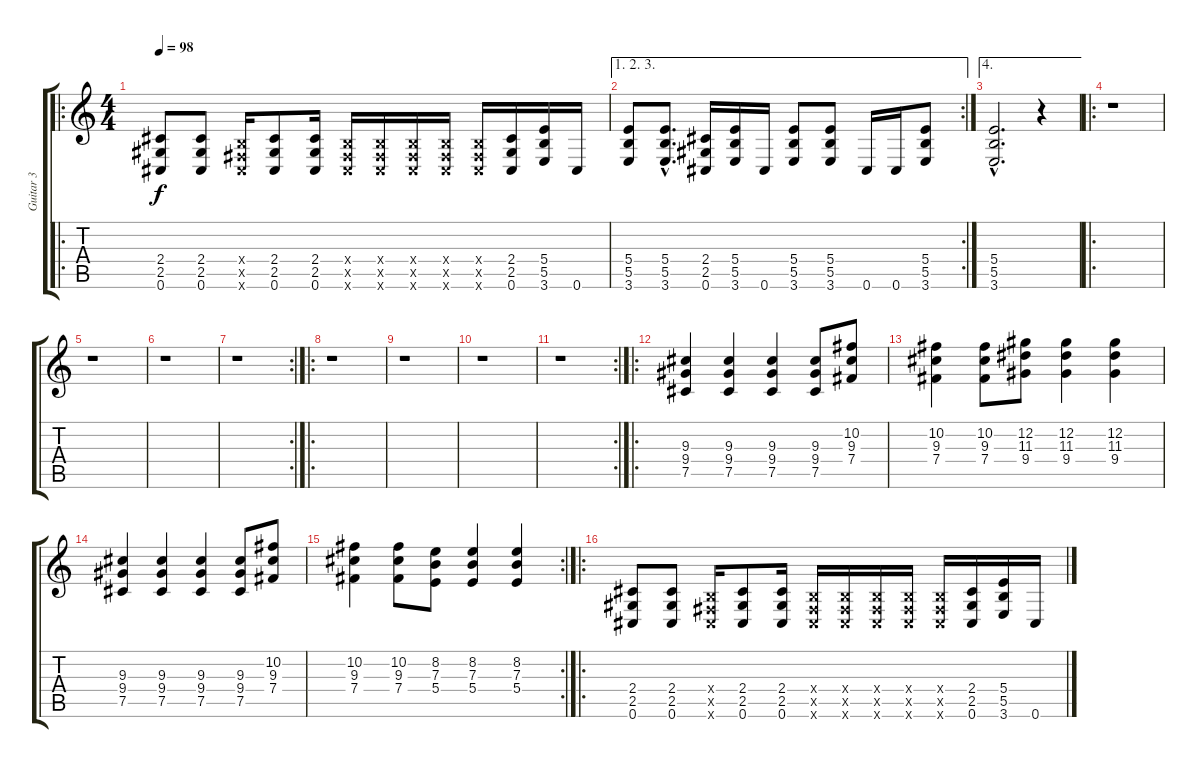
\track ("Guitar 3" "Guitar 3") {instrument overdrivenguitar}
\staff {score tabs}
\tuning (Db4 Ab3 E3 B2 Gb2 Db2) {hide}
\ro
\ts (4 4)
\tempo 98
\clef g2
\ks c
(2.4 2.5 0.6).8{dy f} (2.4 2.5 0.6).8 (0.4{x} 0.5{x} 0.6{x}).16 (2.4 2.5 0.6).8 (2.4 2.5 0.6).16 (0.4{x} 0.5{x} 0.6{x}).16 (0.4{x} 0.5{x} 0.6{x}).16 (0.4{x} 0.5{x} 0.6{x}).16 (0.4{x} 0.5{x} 0.6{x}).16 (0.4{x} 0.5{x} 0.6{x}).16 (2.4 2.5 0.6).16 (5.4 5.5 3.6).16 0.6.16 |
\ae (1 2 3)
\rc 2
(5.4 5.5 3.6).8 (5.4{hac} 5.5{hac} 3.6{hac}).8{d} (2.4 2.5 0.6).16 (5.4 5.5 3.6).16 0.6.16 (5.4 5.5 3.6).8 (5.4 5.5 3.6).8 0.6.16 0.6.16 (5.4 5.5 3.6).8 |
\ae 4
(5.4{hac} 5.5{hac} 3.6{hac}).2{d} r.4 |
\ro
r.1 |
r.1 |
r.1 |
\rc 2
r.1 |
\ro
r.1 |
r.1 |
r.1 |
\rc 2
r.1 |
\ro
(9.3 9.4 7.5).4 (9.3 9.4 7.5).4 (9.3 9.4 7.5).4 (9.3 9.4 7.5).8 (10.2 9.3 7.4).8 |
(10.2 9.3 7.4).4 (10.2 9.3 7.4).8 (12.2 11.3 9.4).8 (12.2 11.3 9.4).4 (12.2 11.3 9.4).4 |
(9.3 9.4 7.5).4 (9.3 9.4 7.5).4 (9.3 9.4 7.5).4 (9.3 9.4 7.5).8 (10.2 9.3 7.4).8 |
\rc 2
(10.2 9.3 7.4).4 (10.2 9.3 7.4).8 (8.2 7.3 5.4).8 (8.2 7.3 5.4).4 (8.2 7.3 5.4).4 |
\ro
(2.4 2.5 0.6).8 (2.4 2.5 0.6).8 (0.4{x} 0.5{x} 0.6{x}).16 (2.4 2.5 0.6).8 (2.4 2.5 0.6).16 (0.4{x} 0.5{x} 0.6{x}).16 (0.4{x} 0.5{x} 0.6{x}).16 (0.4{x} 0.5{x} 0.6{x}).16 (0.4{x} 0.5{x} 0.6{x}).16 (0.4{x} 0.5{x} 0.6{x}).16 (2.4 2.5 0.6).16 (5.4 5.5 3.6).16 0.6.16
